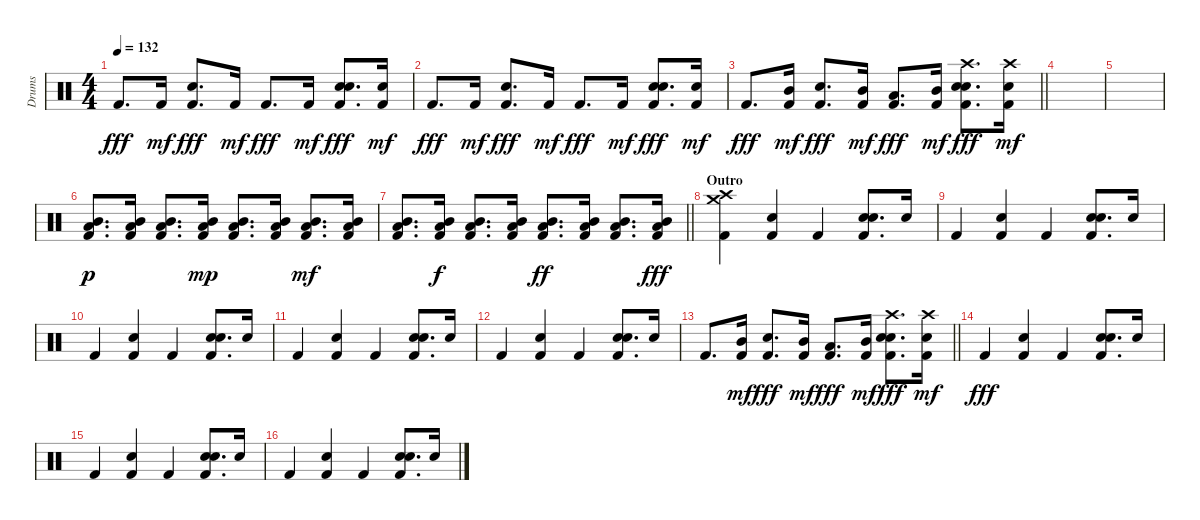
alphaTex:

\track ("Drums" "Drums") {instrument percussion}
\staff {score}
\articulation defaults
\ts (4 4)
\tempo 132
\clef neutral
\ks c "Kick (hit) 2".8{d dy fff} "Kick (hit) 2".16{dy mf}
("Snare (hit) 2" "Kick (hit) 2").8{d dy fff} "Kick (hit) 2".16{dy mf} "Kick (hit) 2".8{d dy fff} "Kick (hit) 2".16{dy mf} ("Hand Clap (hit)" "Snare (hit) 2" "Kick (hit) 2").8{d dy fff} ("Hand Clap (hit)" "Kick (hit) 2").16{dy mf} |
"Kick (hit) 2".8{d dy fff} "Kick (hit) 2".16{dy mf} ("Snare (hit) 2" "Kick (hit) 2").8{d dy fff} "Kick (hit) 2".16{dy mf} "Kick (hit) 2".8{d dy fff} "Kick (hit) 2".16{dy mf} ("Hand Clap (hit)" "Snare (hit) 2" "Kick (hit) 2").8{d dy fff} ("Hand Clap (hit)" "Kick (hit) 2").16{dy mf} |
\barLineRight lightlight "Kick (hit) 2".8{d dy fff}
("Mid Tom (hit)" "Kick (hit) 2").16{dy mf} ("Snare (hit) 2" "Kick (hit) 2").8{d dy fff} ("Mid Tom (hit)" "Kick (hit) 2").16{dy mf} ("Low Tom (hit)" "Kick (hit) 2").8{d dy fff} ("Mid Tom (hit)" "Kick (hit) 2").16{dy mf} ("Crash high (hit)" "Hand Clap (hit)" "Snare (hit) 2" "Kick (hit) 2").8{d dy fff} ("Crash high (hit)" "Hand Clap (hit)" "Kick (hit) 2").16{dy mf} |
|
|
("Mid Tom (hit)" "Low Tom (hit)" "Kick (hit) 2").8{d dy p} ("Mid Tom (hit)" "Low Tom (hit)" "Kick (hit) 2").16 ("Mid Tom (hit)" "Low Tom (hit)" "Kick (hit) 2").8{d} ("Mid Tom (hit)" "Low Tom (hit)" "Kick (hit) 2").16{dy mp} ("Mid Tom (hit)" "Low Tom (hit)" "Kick (hit) 2").8{d} ("Mid Tom (hit)" "Low Tom (hit)" "Kick (hit) 2").16 ("Mid Tom (hit)" "Low Tom (hit)" "Kick (hit) 2").8{d dy mf} ("Mid Tom (hit)" "Low Tom (hit)" "Kick (hit) 2").16 |
\barLineRight lightlight
("Mid Tom (hit)" "Low Tom (hit)" "Kick (hit) 2").8{d} ("Mid Tom (hit)" "Low Tom (hit)" "Kick (hit) 2").16{dy f} ("Mid Tom (hit)" "Low Tom (hit)" "Kick (hit) 2").8{d} ("Mid Tom (hit)" "Low Tom (hit)" "Kick (hit) 2").16 ("Mid Tom (hit)" "Low Tom (hit)" "Kick (hit) 2").8{d dy ff} ("Mid Tom (hit)" "Low Tom (hit)" "Kick (hit) 2").16 ("Mid Tom (hit)" "Low Tom (hit)" "Kick (hit) 2").8{d} ("Mid Tom (hit)" "Low Tom (hit)" "Kick (hit) 2").16{dy fff} |
\section ("" "Outro")
("Crash high (hit)" "Crash medium (hit)" "Kick (hit) 2").4 ("Snare (hit) 2" "Kick (hit) 2").4 "Kick (hit) 2".4 ("Hand Clap (hit)" "Snare (hit) 2" "Kick (hit) 2").8{d} "Hand Clap (hit)".16 |
"Kick (hit) 2".4 ("Snare (hit) 2" "Kick (hit) 2").4 "Kick (hit) 2".4 ("Hand Clap (hit)" "Snare (hit) 2" "Kick (hit) 2").8{d} "Hand Clap (hit)".16 |
"Kick (hit) 2".4 ("Snare (hit) 2" "Kick (hit) 2").4 "Kick (hit) 2".4 ("Hand Clap (hit)" "Snare (hit) 2" "Kick (hit) 2").8{d} "Hand Clap (hit)".16 |
"Kick (hit) 2".4 ("Snare (hit) 2" "Kick (hit) 2").4 "Kick (hit) 2".4 ("Hand Clap (hit)" "Snare (hit) 2" "Kick (hit) 2").8{d} "Hand Clap (hit)".16 |
"Kick (hit) 2".4 ("Snare (hit) 2" "Kick (hit) 2").4 "Kick (hit) 2".4 ("Hand Clap (hit)" "Snare (hit) 2" "Kick (hit) 2").8{d} "Hand Clap (hit)".16 |
\barLineRight lightlight "Kick (hit) 2".8{d}
("Mid Tom (hit)" "Kick (hit) 2").16{dy mf} ("Snare (hit) 2" "Kick (hit) 2").8{d dy fff} ("Mid Tom (hit)" "Kick (hit) 2").16{dy mf} ("Low Tom (hit)" "Kick (hit) 2").8{d dy fff} ("Mid Tom (hit)" "Kick (hit) 2").16{dy mf} ("Crash high (hit)" "Hand Clap (hit)" "Snare (hit) 2" "Kick (hit) 2").8{d dy fff} ("Crash high (hit)" "Hand Clap (hit)" "Kick (hit) 2").16{dy mf} |
"Kick (hit) 2".4{dy fff} ("Snare (hit) 2" "Kick (hit) 2").4 "Kick (hit) 2".4 ("Hand Clap (hit)" "Snare (hit) 2" "Kick (hit) 2").8{d} "Hand Clap (hit)".16 |
"Kick (hit) 2".4 ("Snare (hit) 2" "Kick (hit) 2").4 "Kick (hit) 2".4 ("Hand Clap (hit)" "Snare (hit) 2" "Kick (hit) 2").8{d} "Hand Clap (hit)".16 |
"Kick (hit) 2".4 ("Snare (hit) 2" "Kick (hit) 2").4 "Kick (hit) 2".4 ("Hand Clap (hit)" "Snare (hit) 2" "Kick (hit) 2").8{d} "Hand Clap (hit)".16
